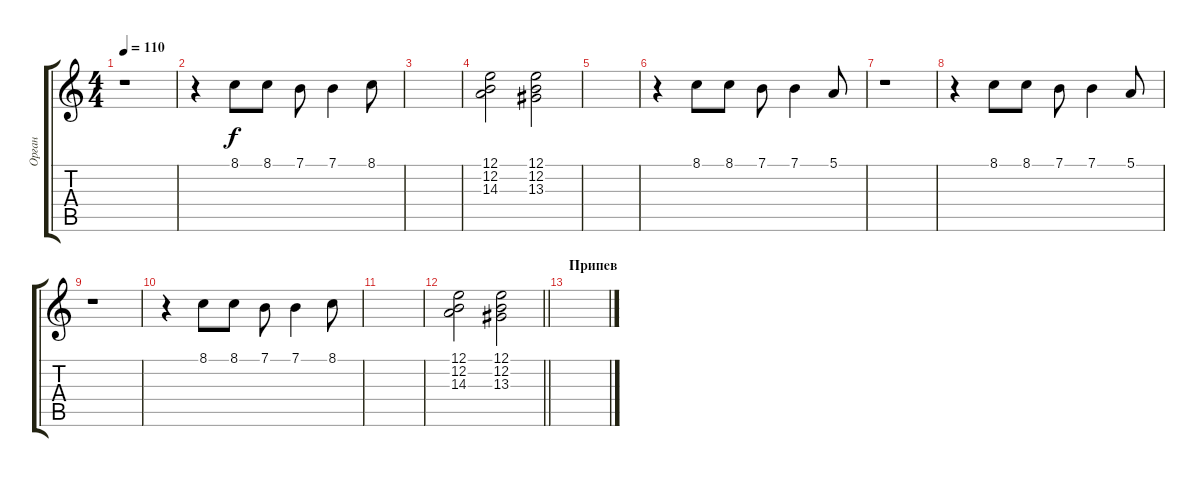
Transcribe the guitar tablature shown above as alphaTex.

\track ("Орган" "Орган") {instrument drawbarorgan}
\staff {score tabs}
\tuning (E4 B3 G3 D3 A2 E2) {hide}
\ts (4 4)
\tempo 110
\clef g2
\ks c
r.1{dy f} |
r.4 8.1.8 8.1.8 7.1.8 7.1.4 8.1.8 |
|
(12.1 12.2 14.3).2 (12.1 12.2 13.3).2 |
|
r.4 8.1.8 8.1.8 7.1.8 7.1.4 5.1.8 |
r.1 |
r.4 8.1.8 8.1.8 7.1.8 7.1.4 5.1.8 |
r.1 |
r.4 8.1.8 8.1.8 7.1.8 7.1.4 8.1.8 |
|
\barLineRight lightlight
(12.1 12.2 14.3).2 (12.1 12.2 13.3).2 |
\section ("" "Припев")
